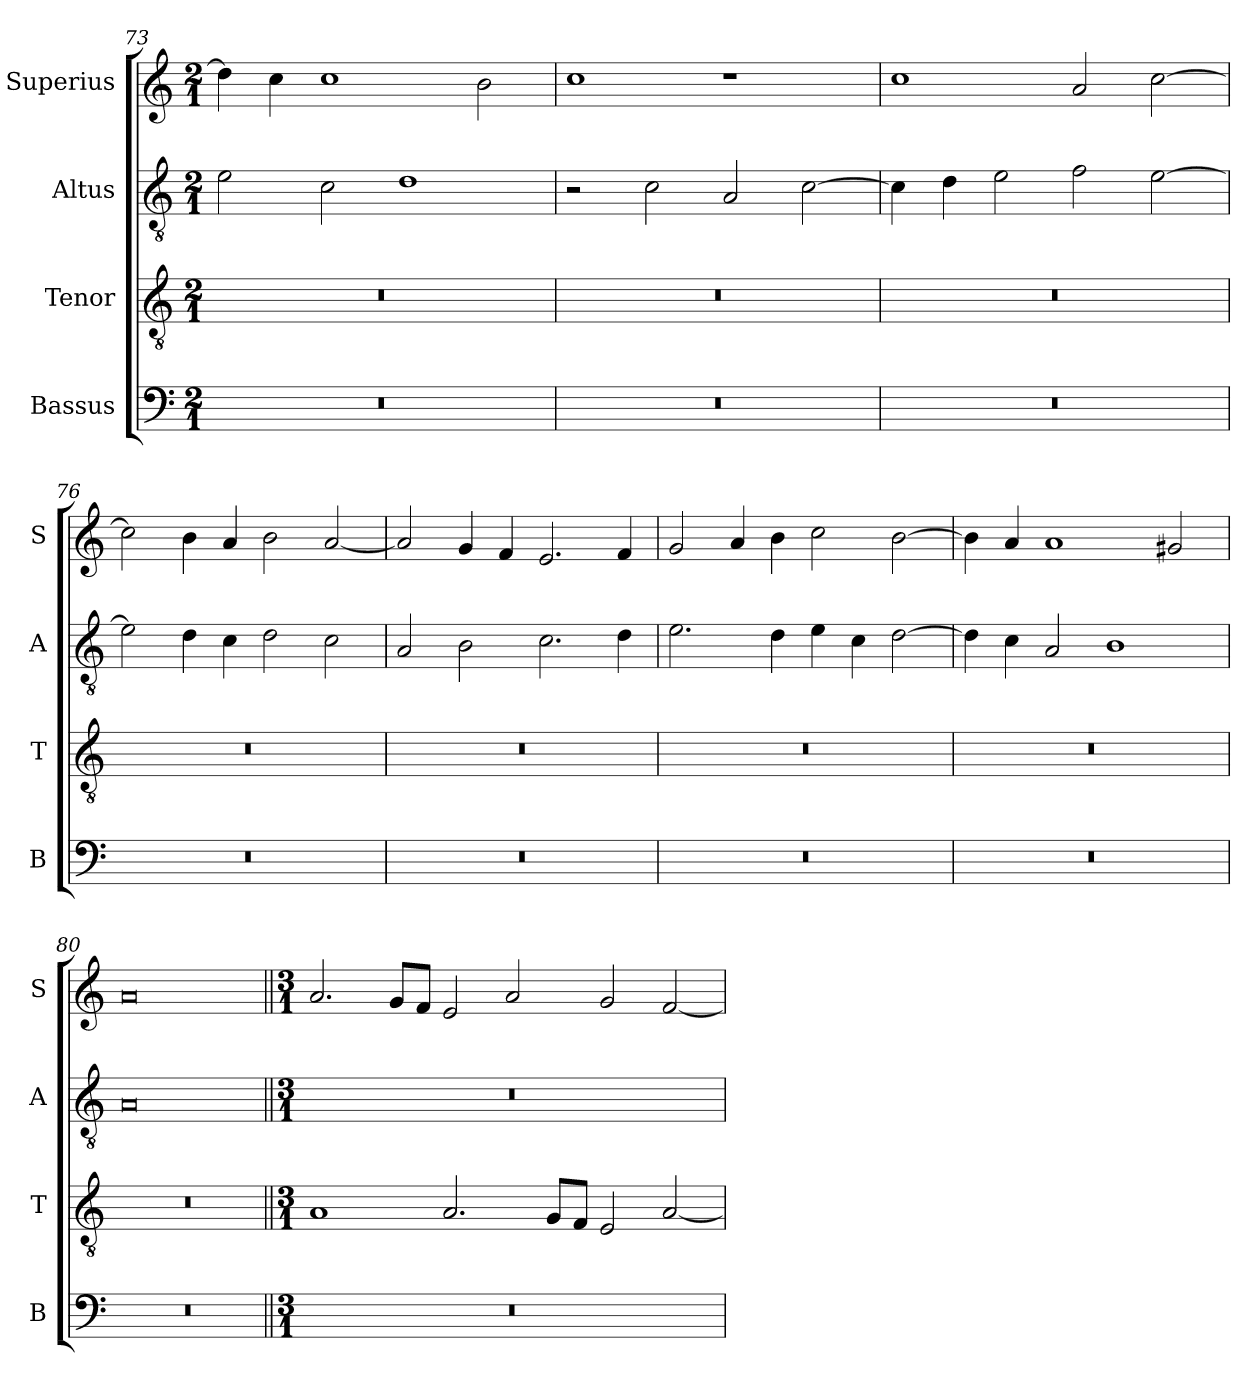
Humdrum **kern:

**kern	**kern	**kern	**kern
*part4	*part3	*part2	*part1
*staff4	*staff3	*staff2	*staff1
*I"Bassus	*I"Tenor	*I"Altus	*I"Superius
*I'B	*I'T	*I'A	*I'S
*clefF4	*clefGv2	*clefGv2	*clefG2
*k[]	*k[]	*k[]	*k[]
*M2/1	*M2/1	*M2/1	*M2/1
=73	=73	=73	=73
0r	0r	2e\	4dd\]
.	.	.	4cc\
.	.	2c\	1cc
.	.	1d	.
.	.	.	2b\
=74	=74	=74	=74
0r	0r	2r	1cc
.	.	2c\	.
.	.	2A/	1r
.	.	[2c\	.
=75	=75	=75	=75
0r	0r	4c\]	1cc
.	.	4d\	.
.	.	2e\	.
.	.	2f\	2a/
.	.	[2e\	[2cc\
=76	=76	=76	=76
0r	0r	2e\]	2cc\]
.	.	4d\	4b\
.	.	4c\	4a/
.	.	2d\	2b\
.	.	2c\	[2a/
=77	=77	=77	=77
0r	0r	2A/	2a/]
.	.	2B\	4g/
.	.	.	4f/
.	.	2.c\	2.e/
.	.	4d\	4f/
=78	=78	=78	=78
0r	0r	2.e\	2g/
.	.	.	4a/
.	.	4d\	4b\
.	.	4e\	2cc\
.	.	4c\	.
.	.	[2d\	[2b\
=79	=79	=79	=79
0r	0r	4d\]	4b\]
.	.	4c\	4a/
.	.	2A/	1a
.	.	1B	.
.	.	.	2g#X/
=80	=80	=80	=80
0r	0r	0A	0a
!!LO:LB:g=z
=81||	=81||	=81||	=81||
*k[]	*k[]	*k[]	*k[]
*M3/1	*M3/1	*M3/1	*M3/1
0.r	1A	0.r	2.a/
.	.	.	8g/L
.	.	.	8f/J
.	2.A/	.	2e/
.	.	.	2a/
.	8G/L	.	.
.	8F/J	.	.
.	2E/	.	2g/
.	[2A/	.	[2f/
=	=	=	=
*-	*-	*-	*-
